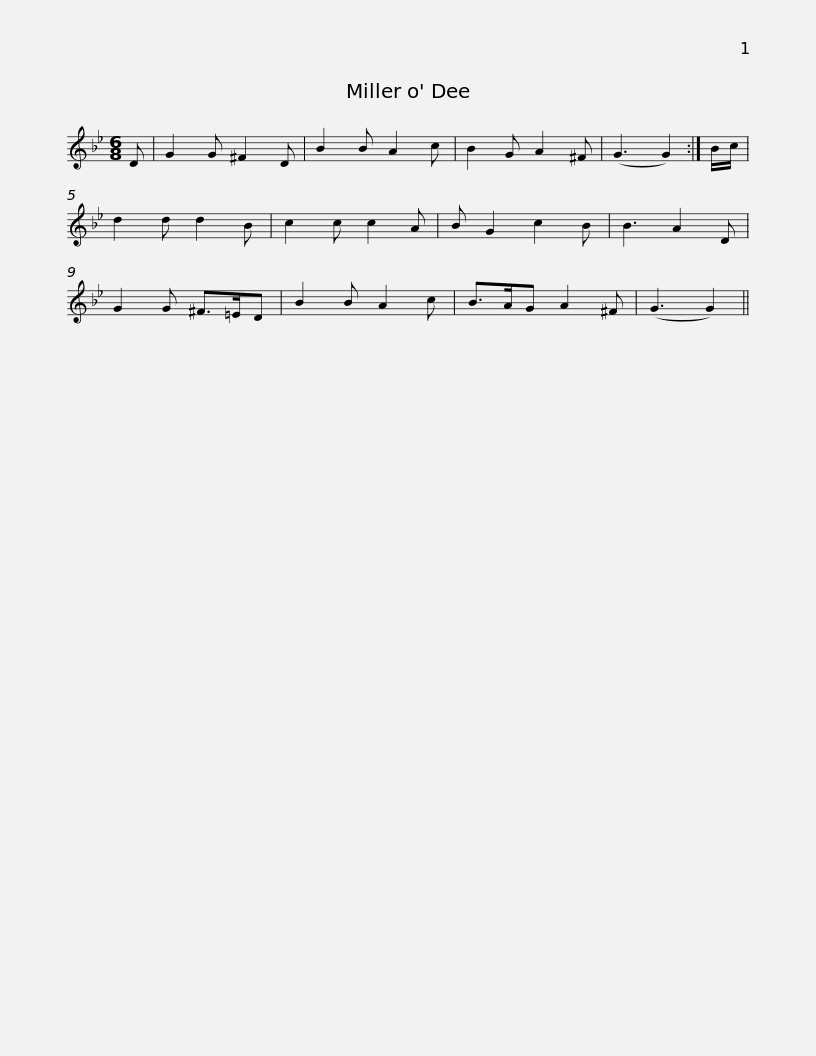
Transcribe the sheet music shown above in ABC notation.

X:1
L:1/8
M:6/8
I:linebreak $
K:Gmin
V:1 treble
V:1
 D | G2 G ^F2 D | B2 B A2 c | B2 G A2 ^F | (G3 G2) :| %5
 B/c/ | d2 d d2 B | c2 c c2 A | B G2 c2 B | B3 A2 D |$ %10
 G2 G ^F>=ED | B2 B A2 c | B>AG A2 ^F | (G3 G2) || %14
